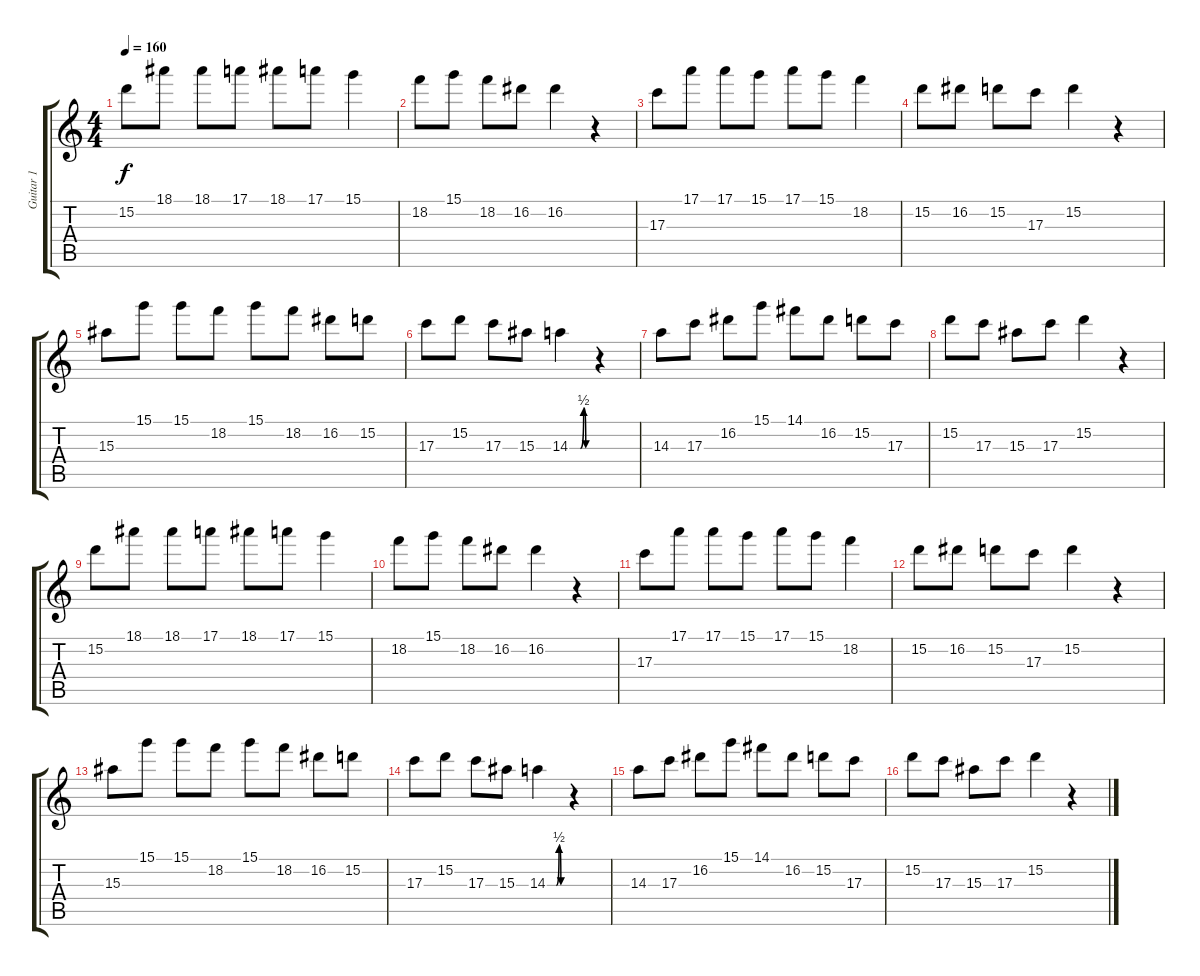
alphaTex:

\track ("Guitar 1" "Guitar 1") {instrument acousticguitarsteel}
\staff {score tabs}
\tuning (E4 B3 G3 D3 A2 E2) {hide}
\ts (4 4)
\tempo 160
\clef g2
\ks c
15.2.8{dy f} 18.1.8 18.1.8 17.1.8 18.1.8 17.1.8 15.1.4 |
18.2.8 15.1.8 18.2.8 16.2.8 16.2.4 r.4 |
17.3.8 17.1.8 17.1.8 15.1.8 17.1.8 15.1.8 18.2.4 |
15.2.8 16.2.8 15.2.8 17.3.8 15.2.4 r.4 |
15.3.8 15.1.8 15.1.8 18.2.8 15.1.8 18.2.8 16.2.8 15.2.8 |
17.3.8 15.2.8 17.3.8 15.3.8 14.3{be (custom 0 0 15 0 30 0 39 2 45 0 60 0)}.4 r.4 |
14.3.8 17.3.8 16.2.8 15.1.8 14.1.8 16.2.8 15.2.8 17.3.8 |
15.2.8 17.3.8 15.3.8 17.3.8 15.2.4 r.4 |
15.2.8 18.1.8 18.1.8 17.1.8 18.1.8 17.1.8 15.1.4 |
18.2.8 15.1.8 18.2.8 16.2.8 16.2.4 r.4 |
17.3.8 17.1.8 17.1.8 15.1.8 17.1.8 15.1.8 18.2.4 |
15.2.8 16.2.8 15.2.8 17.3.8 15.2.4 r.4 |
15.3.8 15.1.8 15.1.8 18.2.8 15.1.8 18.2.8 16.2.8 15.2.8 |
17.3.8 15.2.8 17.3.8 15.3.8 14.3{be (custom 0 0 15 0 30 0 39 2 45 0 60 0)}.4 r.4 |
14.3.8 17.3.8 16.2.8 15.1.8 14.1.8 16.2.8 15.2.8 17.3.8 |
15.2.8 17.3.8 15.3.8 17.3.8 15.2.4 r.4
